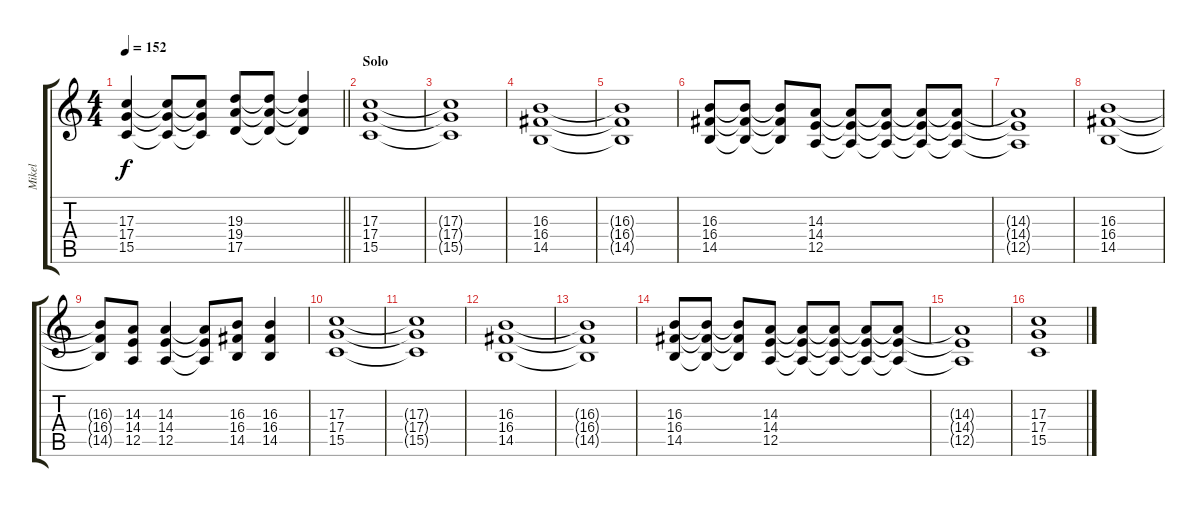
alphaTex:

\track ("Mikel" "Mikel") {instrument stringensemble1}
\staff {score tabs}
\tuning (E4 B3 G3 D3 A2 E2) {hide}
\ts (4 4)
\tempo 152
\clef g2
\barLineRight lightlight
\ks c
(17.3{t} 17.4{t} 15.5{t}).4{dy f} (17.3{t} 17.4{t} 15.5{t}).8 (17.3{t} 17.4{t} 15.5{t}).8 (19.3 19.4 17.5).8 (19.3{t} 19.4{t} 17.5{t}).8 (19.3{t} 19.4{t} 17.5{t}).4 |
\section ("" "Solo")
(17.3 17.4 15.5).1 |
(17.3{t} 17.4{t} 15.5{t}).1 |
(16.3 16.4 14.5).1 |
(16.3{t} 16.4{t} 14.5{t}).1 |
(16.3 16.4 14.5).8 (16.3{t} 16.4{t} 14.5{t}).8 (16.3{t} 16.4{t} 14.5{t}).8 (14.3 14.4 12.5).8 (14.3{t} 14.4{t} 12.5{t}).8 (14.3{t} 14.4{t} 12.5{t}).8 (14.3{t} 14.4{t} 12.5{t}).8 (14.3{t} 14.4{t} 12.5{t}).8 |
(14.3{t} 14.4{t} 12.5{t}).1 |
(16.3 16.4 14.5).1 |
(16.3{t} 16.4{t} 14.5{t}).8{volume 11} (14.3 14.4 12.5).8 (14.3 14.4 12.5).4 (14.3{t} 14.4{t} 12.5{t}).8 (16.3 16.4 14.5).8 (16.3 16.4 14.5).4 |
(17.3 17.4 15.5).1 |
(17.3{t} 17.4{t} 15.5{t}).1 |
(16.3 16.4 14.5).1 |
(16.3{t} 16.4{t} 14.5{t}).1 |
(16.3 16.4 14.5).8 (16.3{t} 16.4{t} 14.5{t}).8 (16.3{t} 16.4{t} 14.5{t}).8 (14.3 14.4 12.5).8 (14.3{t} 14.4{t} 12.5{t}).8 (14.3{t} 14.4{t} 12.5{t}).8 (14.3{t} 14.4{t} 12.5{t}).8 (14.3{t} 14.4{t} 12.5{t}).8 |
(14.3{t} 14.4{t} 12.5{t}).1 |
(17.3 17.4 15.5).1
